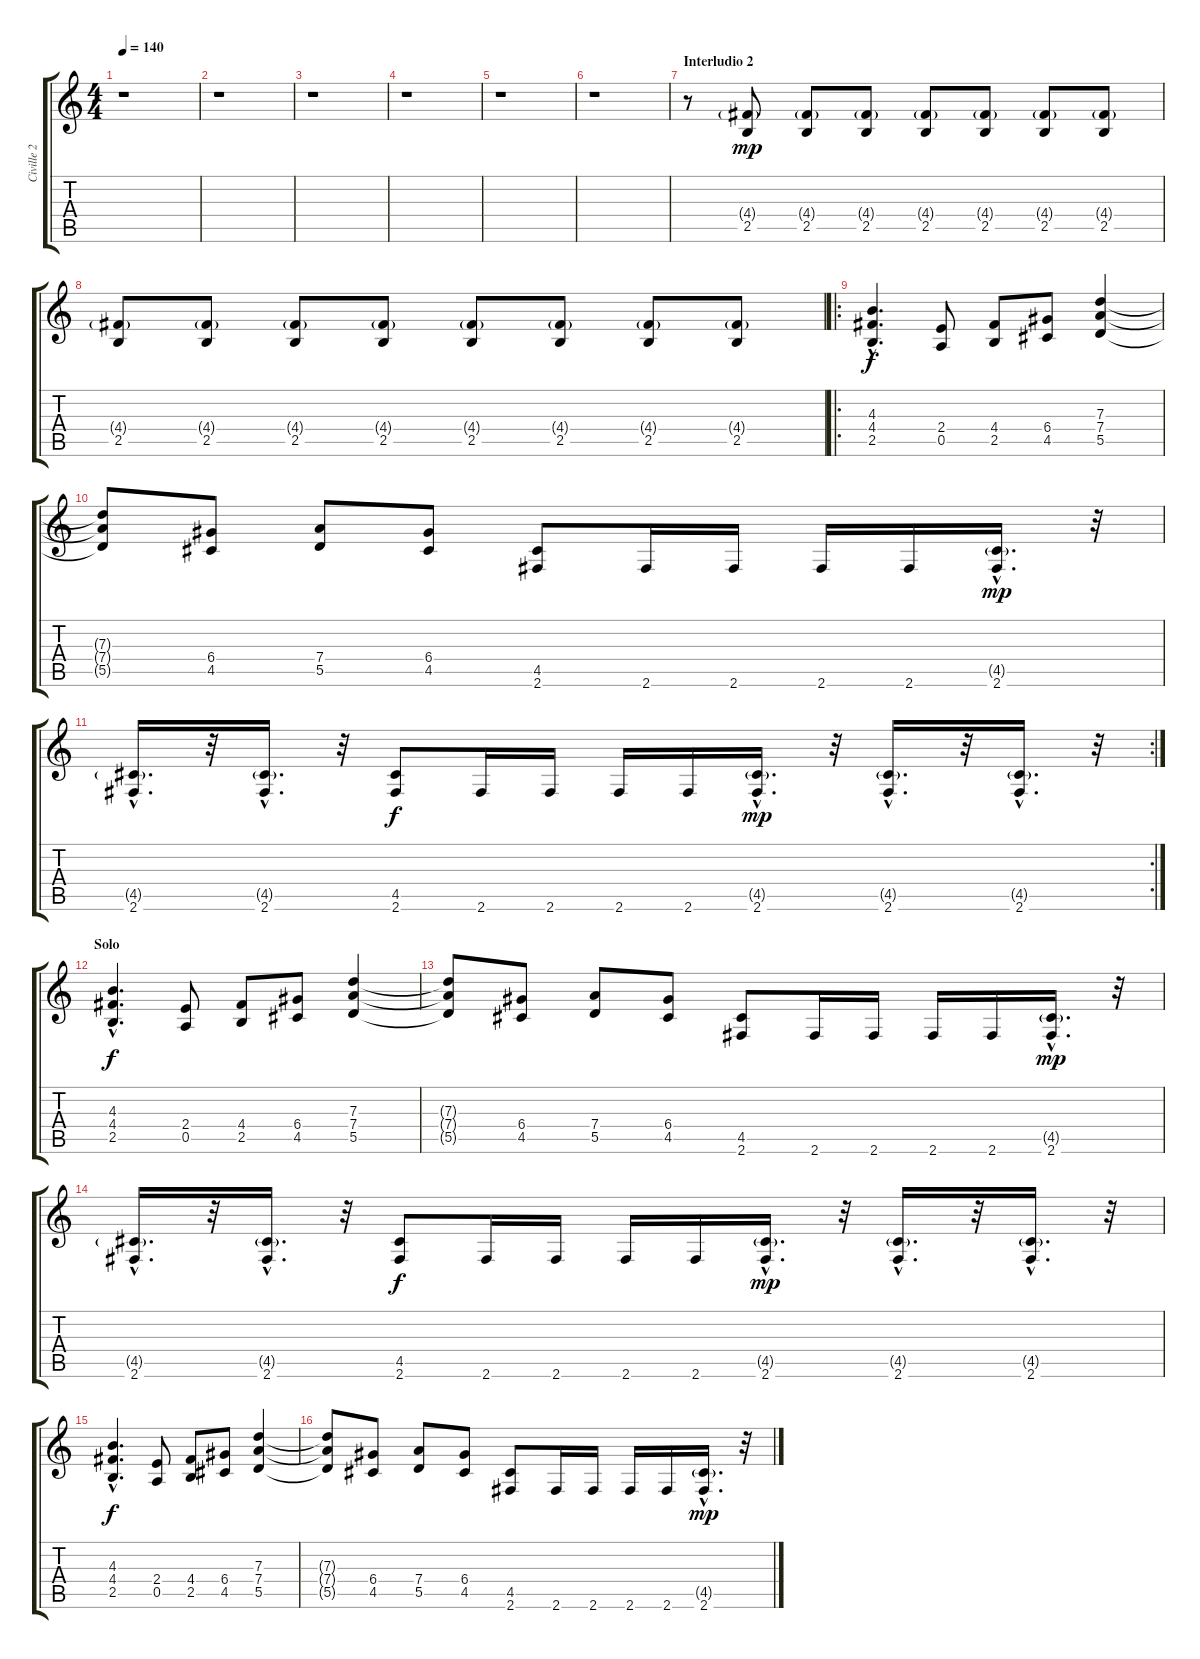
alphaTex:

\track ("Civille 2" "Civille 2") {instrument distortionguitar}
\staff {score tabs}
\tuning (E4 B3 G3 D3 A2 E2) {hide}
\ts (4 4)
\tempo 140
\clef g2
\ks c
r.1{dy f} |
r.1 |
r.1 |
r.1 |
r.1 |
r.1 |
\section ("" "Interludio 2")
r.8 (4.4{g} 2.5).8{dy mp} (4.4{g} 2.5).8 (4.4{g} 2.5).8 (4.4{g} 2.5).8 (4.4{g} 2.5).8 (4.4{g} 2.5).8 (4.4{g} 2.5).8 |
(4.4{g} 2.5).8 (4.4{g} 2.5).8 (4.4{g} 2.5).8 (4.4{g} 2.5).8 (4.4{g} 2.5).8 (4.4{g} 2.5).8 (4.4{g} 2.5).8 (4.4{g} 2.5).8 |
\ro
(4.3{hac} 4.4{hac} 2.5{hac}).4{d dy f} (2.4 0.5).8 (4.4 2.5).8 (6.4 4.5).8 (7.3 7.4 5.5).4 |
(7.3{t} 7.4{t} 5.5{t}).8 (6.4 4.5).8 (7.4 5.5).8 (6.4 4.5).8 (4.5 2.6).8 2.6.16 2.6.16 2.6.16 2.6.16 (4.5{g hac} 2.6{hac}).16{d dy mp} r.32 |
\rc 2
(4.5{g hac} 2.6{hac}).16{d} r.32 (4.5{g hac} 2.6{hac}).16{d} r.32 (4.5 2.6).8{dy f} 2.6.16 2.6.16 2.6.16 2.6.16 (4.5{g hac} 2.6{hac}).16{d dy mp} r.32 (4.5{g hac} 2.6{hac}).16{d} r.32 (4.5{g hac} 2.6{hac}).16{d} r.32 |
\section ("" "Solo")
(4.3{hac} 4.4{hac} 2.5{hac}).4{d dy f} (2.4 0.5).8 (4.4 2.5).8 (6.4 4.5).8 (7.3 7.4 5.5).4 |
(7.3{t} 7.4{t} 5.5{t}).8 (6.4 4.5).8 (7.4 5.5).8 (6.4 4.5).8 (4.5 2.6).8 2.6.16 2.6.16 2.6.16 2.6.16 (4.5{g hac} 2.6{hac}).16{d dy mp} r.32 |
(4.5{g hac} 2.6{hac}).16{d} r.32 (4.5{g hac} 2.6{hac}).16{d} r.32 (4.5 2.6).8{dy f} 2.6.16 2.6.16 2.6.16 2.6.16 (4.5{g hac} 2.6{hac}).16{d dy mp} r.32 (4.5{g hac} 2.6{hac}).16{d} r.32 (4.5{g hac} 2.6{hac}).16{d} r.32 |
(4.3{hac} 4.4{hac} 2.5{hac}).4{d dy f} (2.4 0.5).8 (4.4 2.5).8 (6.4 4.5).8 (7.3 7.4 5.5).4 |
(7.3{t} 7.4{t} 5.5{t}).8 (6.4 4.5).8 (7.4 5.5).8 (6.4 4.5).8 (4.5 2.6).8 2.6.16 2.6.16 2.6.16 2.6.16 (4.5{g hac} 2.6{hac}).16{d dy mp} r.32
